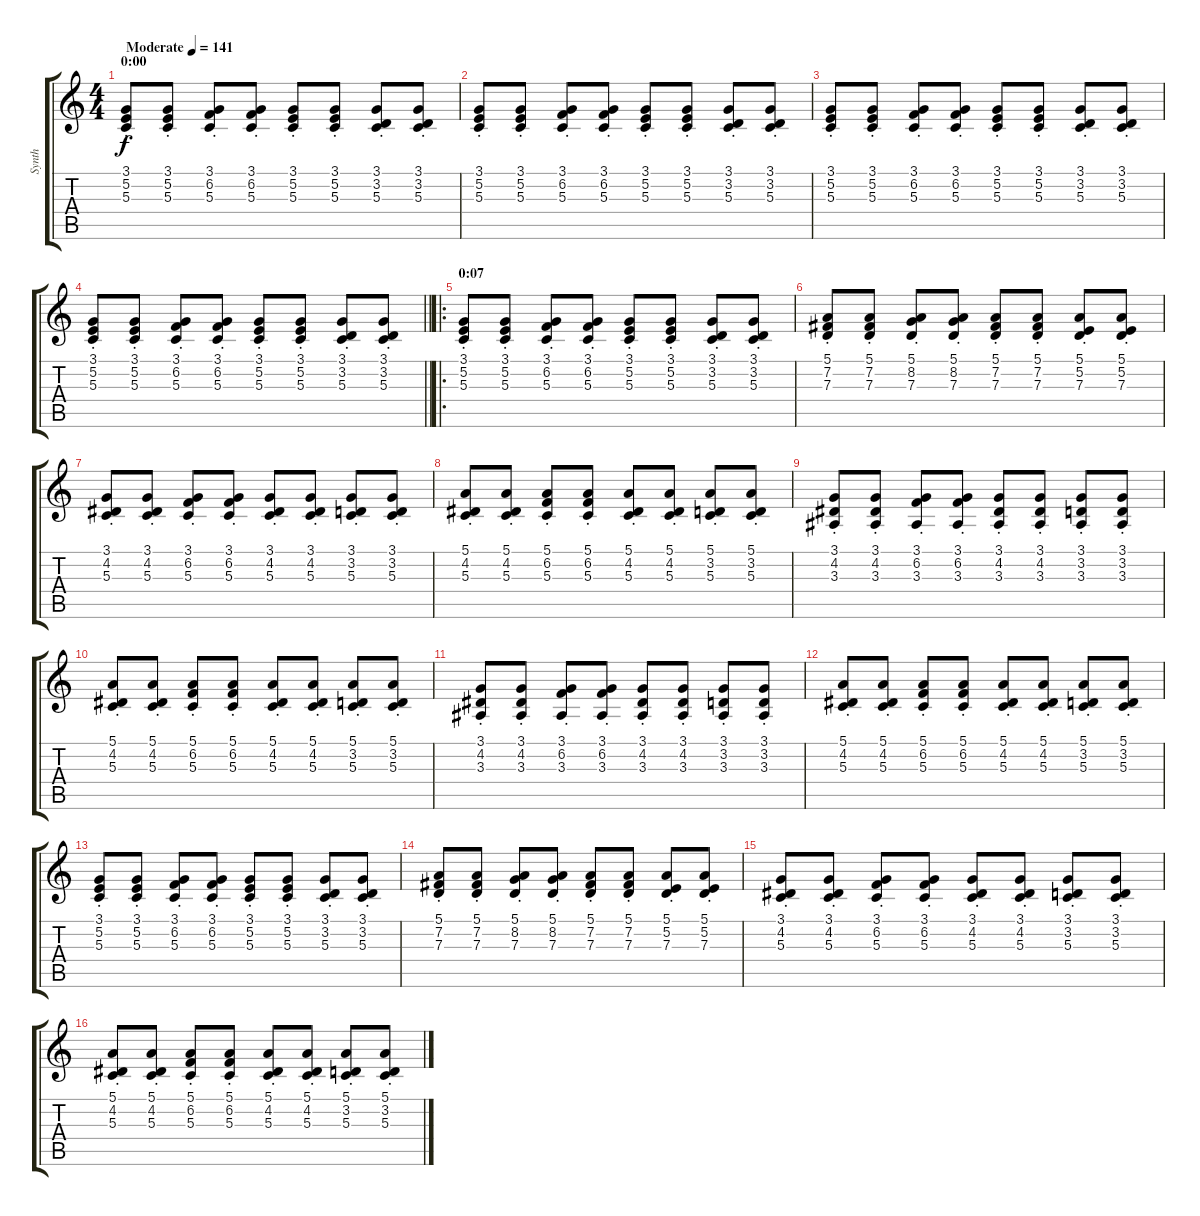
\track ("Synth" "Synth") {instrument stringensemble1}
\staff {score tabs}
\tuning (E4 B3 G3 D3 A2 E2) {hide}
\ts (4 4)
\section ("" "0:00")
\tempo (141 "Moderate")
\clef g2
\ks c
(3.1{st} 5.2{st} 5.3{st}).8{dy f instrument stringensemble1} (3.1{st} 5.2{st} 5.3{st}).8 (3.1{st} 6.2{st} 5.3{st}).8 (3.1{st} 6.2{st} 5.3{st}).8 (3.1{st} 5.2{st} 5.3{st}).8 (3.1{st} 5.2{st} 5.3{st}).8 (3.1{st} 3.2{st} 5.3{st}).8 (3.1{st} 3.2{st} 5.3{st}).8 |
(3.1{st} 5.2{st} 5.3{st}).8 (3.1{st} 5.2{st} 5.3{st}).8 (3.1{st} 6.2{st} 5.3{st}).8 (3.1{st} 6.2{st} 5.3{st}).8 (3.1{st} 5.2{st} 5.3{st}).8 (3.1{st} 5.2{st} 5.3{st}).8 (3.1{st} 3.2{st} 5.3{st}).8 (3.1{st} 3.2{st} 5.3{st}).8 |
(3.1{st} 5.2{st} 5.3{st}).8 (3.1{st} 5.2{st} 5.3{st}).8 (3.1{st} 6.2{st} 5.3{st}).8 (3.1{st} 6.2{st} 5.3{st}).8 (3.1{st} 5.2{st} 5.3{st}).8 (3.1{st} 5.2{st} 5.3{st}).8 (3.1{st} 3.2{st} 5.3{st}).8 (3.1{st} 3.2{st} 5.3{st}).8 |
\barLineRight lightlight
(3.1{st} 5.2{st} 5.3{st}).8 (3.1{st} 5.2{st} 5.3{st}).8 (3.1{st} 6.2{st} 5.3{st}).8 (3.1{st} 6.2{st} 5.3{st}).8 (3.1{st} 5.2{st} 5.3{st}).8 (3.1{st} 5.2{st} 5.3{st}).8 (3.1{st} 3.2{st} 5.3{st}).8 (3.1{st} 3.2{st} 5.3{st}).8 |
\ro
\section ("" "0:07")
(3.1{st} 5.2{st} 5.3{st}).8 (3.1{st} 5.2{st} 5.3{st}).8 (3.1{st} 6.2{st} 5.3{st}).8 (3.1{st} 6.2{st} 5.3{st}).8 (3.1{st} 5.2{st} 5.3{st}).8 (3.1{st} 5.2{st} 5.3{st}).8 (3.1{st} 3.2{st} 5.3{st}).8 (3.1{st} 3.2{st} 5.3{st}).8 |
(5.1{st} 7.2{st} 7.3{st}).8 (5.1{st} 7.2{st} 7.3{st}).8 (5.1{st} 8.2{st} 7.3{st}).8 (5.1{st} 8.2{st} 7.3{st}).8 (5.1{st} 7.2{st} 7.3{st}).8 (5.1{st} 7.2{st} 7.3{st}).8 (5.1{st} 5.2{st} 7.3{st}).8 (5.1{st} 5.2{st} 7.3{st}).8 |
(3.1{st} 4.2{st} 5.3{st}).8 (3.1{st} 4.2{st} 5.3{st}).8 (3.1{st} 6.2{st} 5.3{st}).8 (3.1{st} 6.2{st} 5.3{st}).8 (3.1{st} 4.2{st} 5.3{st}).8 (3.1{st} 4.2{st} 5.3{st}).8 (3.1{st} 3.2{st} 5.3{st}).8 (3.1{st} 3.2{st} 5.3{st}).8 |
(5.1{st} 4.2{st} 5.3{st}).8 (5.1{st} 4.2{st} 5.3{st}).8 (5.1{st} 6.2{st} 5.3{st}).8 (5.1{st} 6.2{st} 5.3{st}).8 (5.1{st} 4.2{st} 5.3{st}).8 (5.1{st} 4.2{st} 5.3{st}).8 (5.1{st} 3.2{st} 5.3{st}).8 (5.1{st} 3.2{st} 5.3{st}).8 |
(3.1{st} 4.2{st} 3.3{st}).8 (3.1{st} 4.2{st} 3.3{st}).8 (3.1{st} 6.2{st} 3.3{st}).8 (3.1{st} 6.2{st} 3.3{st}).8 (3.1{st} 4.2{st} 3.3{st}).8 (3.1{st} 4.2{st} 3.3{st}).8 (3.1{st} 3.2{st} 3.3{st}).8 (3.1{st} 3.2{st} 3.3{st}).8 |
(5.1{st} 4.2{st} 5.3{st}).8 (5.1{st} 4.2{st} 5.3{st}).8 (5.1{st} 6.2{st} 5.3{st}).8 (5.1{st} 6.2{st} 5.3{st}).8 (5.1{st} 4.2{st} 5.3{st}).8 (5.1{st} 4.2{st} 5.3{st}).8 (5.1{st} 3.2{st} 5.3{st}).8 (5.1{st} 3.2{st} 5.3{st}).8 |
(3.1{st} 4.2{st} 3.3{st}).8 (3.1{st} 4.2{st} 3.3{st}).8 (3.1{st} 6.2{st} 3.3{st}).8 (3.1{st} 6.2{st} 3.3{st}).8 (3.1{st} 4.2{st} 3.3{st}).8 (3.1{st} 4.2{st} 3.3{st}).8 (3.1{st} 3.2{st} 3.3{st}).8 (3.1{st} 3.2{st} 3.3{st}).8 |
(5.1{st} 4.2{st} 5.3{st}).8 (5.1{st} 4.2{st} 5.3{st}).8 (5.1{st} 6.2{st} 5.3{st}).8 (5.1{st} 6.2{st} 5.3{st}).8 (5.1{st} 4.2{st} 5.3{st}).8 (5.1{st} 4.2{st} 5.3{st}).8 (5.1{st} 3.2{st} 5.3{st}).8 (5.1{st} 3.2{st} 5.3{st}).8 |
(3.1{st} 5.2{st} 5.3{st}).8 (3.1{st} 5.2{st} 5.3{st}).8 (3.1{st} 6.2{st} 5.3{st}).8 (3.1{st} 6.2{st} 5.3{st}).8 (3.1{st} 5.2{st} 5.3{st}).8 (3.1{st} 5.2{st} 5.3{st}).8 (3.1{st} 3.2{st} 5.3{st}).8 (3.1{st} 3.2{st} 5.3{st}).8 |
(5.1{st} 7.2{st} 7.3{st}).8 (5.1{st} 7.2{st} 7.3{st}).8 (5.1{st} 8.2{st} 7.3{st}).8 (5.1{st} 8.2{st} 7.3{st}).8 (5.1{st} 7.2{st} 7.3{st}).8 (5.1{st} 7.2{st} 7.3{st}).8 (5.1{st} 5.2{st} 7.3{st}).8 (5.1{st} 5.2{st} 7.3{st}).8 |
(3.1{st} 4.2{st} 5.3{st}).8 (3.1{st} 4.2{st} 5.3{st}).8 (3.1{st} 6.2{st} 5.3{st}).8 (3.1{st} 6.2{st} 5.3{st}).8 (3.1{st} 4.2{st} 5.3{st}).8 (3.1{st} 4.2{st} 5.3{st}).8 (3.1{st} 3.2{st} 5.3{st}).8 (3.1{st} 3.2{st} 5.3{st}).8 |
(5.1{st} 4.2{st} 5.3{st}).8 (5.1{st} 4.2{st} 5.3{st}).8 (5.1{st} 6.2{st} 5.3{st}).8 (5.1{st} 6.2{st} 5.3{st}).8 (5.1{st} 4.2{st} 5.3{st}).8 (5.1{st} 4.2{st} 5.3{st}).8 (5.1{st} 3.2{st} 5.3{st}).8 (5.1{st} 3.2{st} 5.3{st}).8
